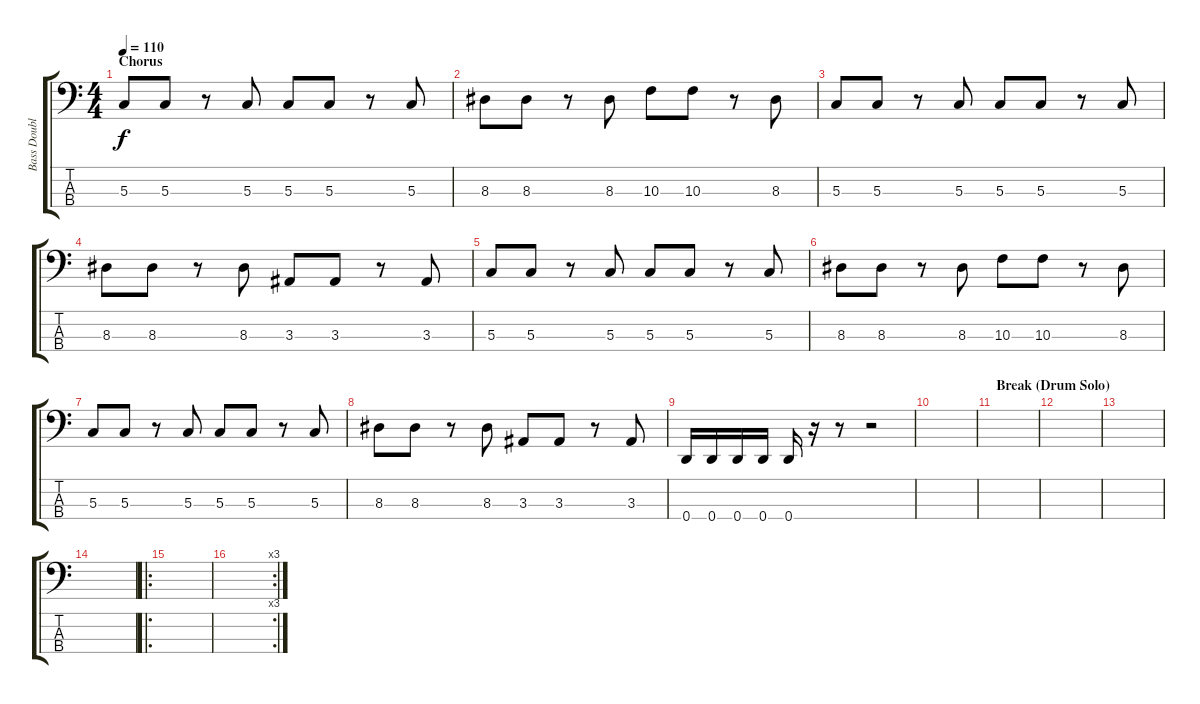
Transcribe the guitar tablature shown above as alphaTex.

\track ("Bass Double" "Bass Doubl") {instrument slapbass2}
\staff {score tabs}
\tuning (F2 C2 G1 D1) {hide}
\ts (4 4)
\section ("" "Chorus")
\tempo 110
\clef f4
\ks c
5.3.8{dy f} 5.3.8 r.8 5.3.8 5.3.8 5.3.8 r.8 5.3.8 |
8.3.8 8.3.8 r.8 8.3.8 10.3.8 10.3.8 r.8 8.3.8 |
5.3.8 5.3.8 r.8 5.3.8 5.3.8 5.3.8 r.8 5.3.8 |
8.3.8 8.3.8 r.8 8.3.8 3.3.8 3.3.8 r.8 3.3.8 |
5.3.8 5.3.8 r.8 5.3.8 5.3.8 5.3.8 r.8 5.3.8 |
8.3.8 8.3.8 r.8 8.3.8 10.3.8 10.3.8 r.8 8.3.8 |
5.3.8 5.3.8 r.8 5.3.8 5.3.8 5.3.8 r.8 5.3.8 |
8.3.8 8.3.8 r.8 8.3.8 3.3.8 3.3.8 r.8 3.3.8 |
0.4.16 0.4.16 0.4.16 0.4.16 0.4.16 r.16 r.8 r.2 |
|
\section ("" "Break (Drum Solo)")
|
|
|
|
\ro
|
\rc 3
